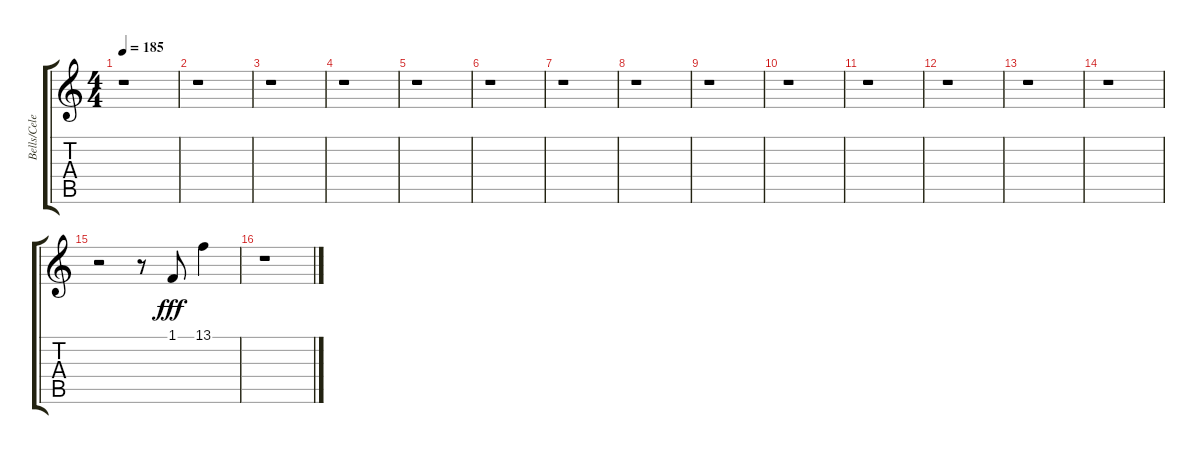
\track ("Bells/Celeste (Synth I)" "Bells/Cele") {instrument celesta}
\staff {score tabs}
\tuning (E4 B3 G3 D3 A2 E2) {hide}
\ts (4 4)
\tempo 185
\clef g2
\ks c
r.1{dy f} |
r.1 |
r.1 |
r.1 |
r.1 |
r.1 |
r.1 |
r.1 |
r.1 |
r.1 |
r.1 |
r.1 |
r.1 |
r.1 |
r.2 r.8 1.1.8{dy fff} 13.1.4 |
r.1
